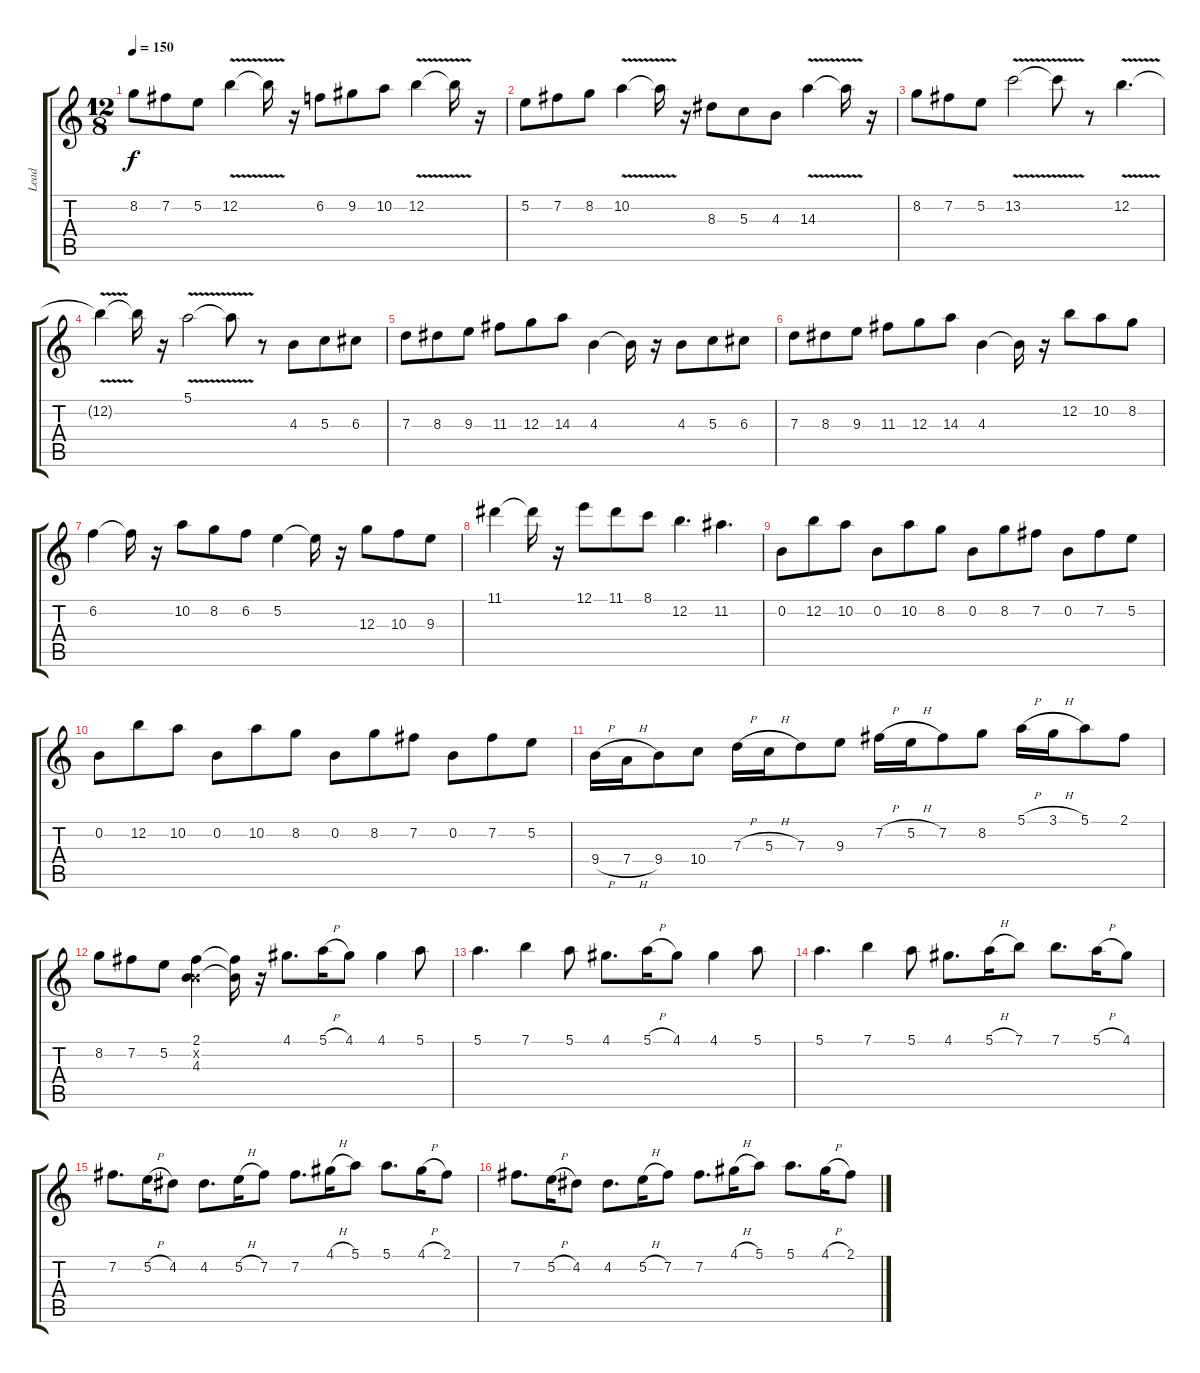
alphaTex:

\track ("Lead" "Lead") {instrument overdrivenguitar}
\staff {score tabs}
\tuning (E4 B3 G3 D3 A2 E2) {hide}
\ts (12 8)
\tempo 150
\clef g2
\ks c
8.2.8{dy f} 7.2.8 5.2.8 12.2{v}.4 12.2{t}.16 r.16 6.2.8 9.2.8 10.2.8 12.2{v}.4 12.2{t}.16 r.16 |
5.2.8 7.2.8 8.2.8 10.2{v}.4 10.2{t}.16 r.16 8.3.8 5.3.8 4.3.8 14.3{v}.4 14.3{t}.16 r.16 |
8.2.8 7.2.8 5.2.8 13.2{v}.2 13.2{t}.8 r.8 12.2{v}.4{d} |
12.2{t}.4 12.2{t}.16 r.16 5.1{v}.2 5.1{t}.8 r.8 4.3.8 5.3.8 6.3.8 |
7.3.8 8.3.8 9.3.8 11.3.8 12.3.8 14.3.8 4.3.4 4.3{t}.16 r.16 4.3.8 5.3.8 6.3.8 |
7.3.8 8.3.8 9.3.8 11.3.8 12.3.8 14.3.8 4.3.4 4.3{t}.16 r.16 12.2.8 10.2.8 8.2.8 |
6.2.4 6.2{t}.16 r.16 10.2.8 8.2.8 6.2.8 5.2.4 5.2{t}.16 r.16 12.3.8 10.3.8 9.3.8 |
11.1.4 11.1{t}.16 r.16 12.1.8 11.1.8 8.1.8 12.2.4{d} 11.2.4{d} |
0.2.8 12.2.8 10.2.8 0.2.8 10.2.8 8.2.8 0.2.8 8.2.8 7.2.8 0.2.8 7.2.8 5.2.8 |
0.2.8 12.2.8 10.2.8 0.2.8 10.2.8 8.2.8 0.2.8 8.2.8 7.2.8 0.2.8 7.2.8 5.2.8 |
9.4{h}.16 7.4{h}.16 9.4.8 10.4.8 7.3{h}.16 5.3{h}.16 7.3.8 9.3.8 7.2{h}.16 5.2{h}.16 7.2.8 8.2.8 5.1{h}.16 3.1{h}.16 5.1.8 2.1.8 |
8.2.8 7.2.8 5.2.8 (2.1 0.2{x} 4.3).4 (2.1{t} 4.3{t}).16 r.16 4.1.8{d} 5.1{h}.16 4.1.8 4.1.4 5.1.8 |
5.1.4{d} 7.1.4 5.1.8 4.1.8{d} 5.1{h}.16 4.1.8 4.1.4 5.1.8 |
5.1.4{d} 7.1.4 5.1.8 4.1.8{d} 5.1{h}.16 7.1.8 7.1.8{d} 5.1{h}.16 4.1.8 |
7.2.8{d} 5.2{h}.16 4.2.8 4.2.8{d} 5.2{h}.16 7.2.8 7.2.8{d} 4.1{h}.16 5.1.8 5.1.8{d} 4.1{h}.16 2.1.8 |
7.2.8{d} 5.2{h}.16 4.2.8 4.2.8{d} 5.2{h}.16 7.2.8 7.2.8{d} 4.1{h}.16 5.1.8 5.1.8{d} 4.1{h}.16 2.1.8
